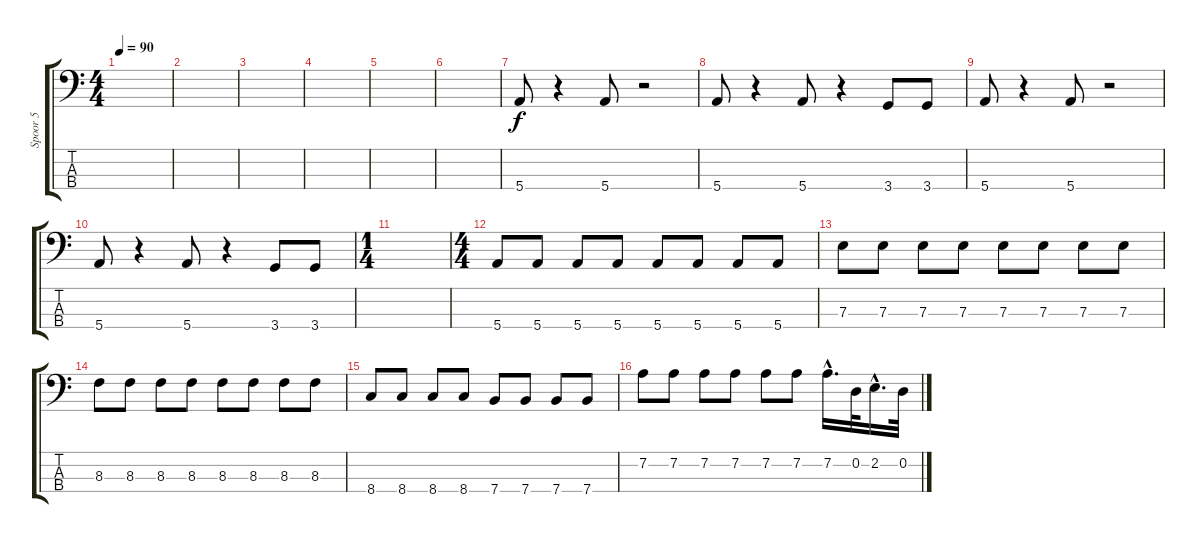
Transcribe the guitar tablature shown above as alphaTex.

\track ("Spoor 5" "Spoor 5") {instrument acousticbass}
\staff {score tabs}
\tuning (G2 D2 A1 E1) {hide}
\ts (4 4)
\tempo 90
\clef f4
\ks c
|
|
|
|
|
|
5.4.8 r.4 5.4.8 r.2 |
5.4.8 r.4 5.4.8 r.4 3.4.8 3.4.8 |
5.4.8 r.4 5.4.8 r.2 |
5.4.8 r.4 5.4.8 r.4 3.4.8 3.4.8 |
\ts (1 4)
|
\ts (4 4)
5.4.8 5.4.8 5.4.8 5.4.8 5.4.8 5.4.8 5.4.8 5.4.8 |
7.3.8 7.3.8 7.3.8 7.3.8 7.3.8 7.3.8 7.3.8 7.3.8 |
8.3.8 8.3.8 8.3.8 8.3.8 8.3.8 8.3.8 8.3.8 8.3.8 |
8.4.8 8.4.8 8.4.8 8.4.8 7.4.8 7.4.8 7.4.8 7.4.8 |
7.2.8 7.2.8 7.2.8 7.2.8 7.2.8 7.2.8 7.2{hac}.16{d} 0.2.32 2.2{hac}.16{d} 0.2.32
